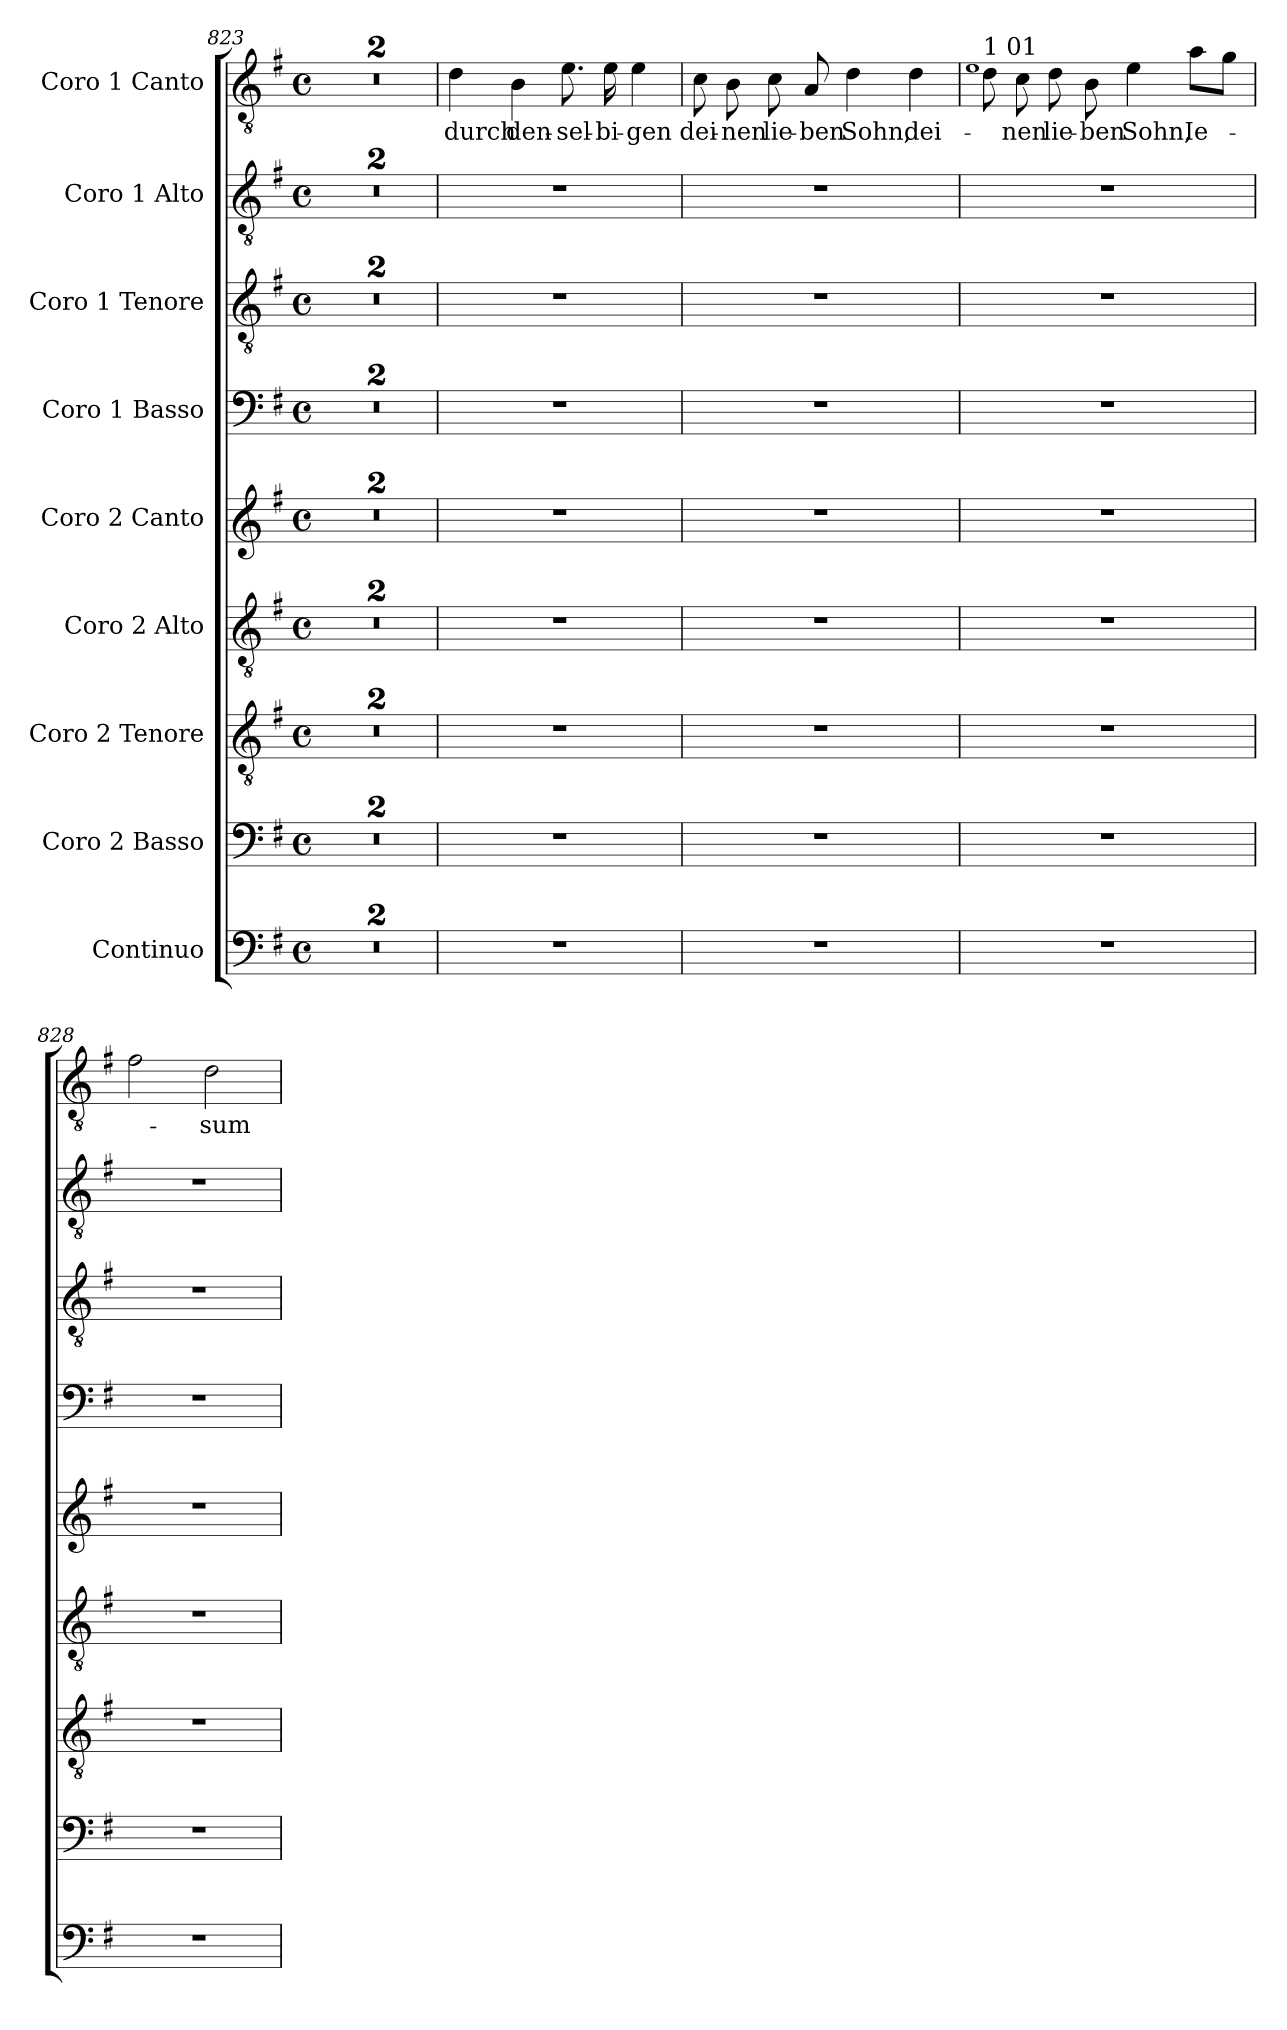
**kern	**kern	**kern	**kern	**kern	**kern	**kern	**kern	**kern	**text
*part9	*part8	*part7	*part6	*part5	*part4	*part3	*part2	*part1	*part1
*staff9	*staff8	*staff7	*staff6	*staff5	*staff4	*staff3	*staff2	*staff1	*staff1
*I"Continuo	*I"Coro 2  Basso	*I"Coro 2  Tenore	*I"Coro 2  Alto	*I"Coro 2  Canto	*I"Coro 1  Basso	*I"Coro 1  Tenore	*I"Coro 1  Alto	*I"Coro 1  Canto	*
*clefF4	*clefF4	*clefGv2	*clefGv2	*clefG2	*clefF4	*clefGv2	*clefGv2	*clefGv2	*
*k[f#]	*k[f#]	*k[f#]	*k[f#]	*k[f#]	*k[f#]	*k[f#]	*k[f#]	*k[f#]	*
*G:	*G:	*G:	*G:	*G:	*G:	*G:	*G:	*G:	*
*M4/4	*M4/4	*M4/4	*M4/4	*M4/4	*M4/4	*M4/4	*M4/4	*M4/4	*
*met(c)	*met(c)	*met(c)	*met(c)	*met(c)	*met(c)	*met(c)	*met(c)	*met(c)	*
=823	=823	=823	=823	=823	=823	=823	=823	=823	=823
1r	1r	1r	1r	1r	1r	1r	1r	1r	.
=824	=824	=824	=824	=824	=824	=824	=824	=824	=824
1r	1r	1r	1r	1r	1r	1r	1r	1r	.
=825	=825	=825	=825	=825	=825	=825	=825	=825	=825
!	!	!	!	!	!	!	!	!	!LO:LY:b:cj
1r	1r	1r	1r	1r	1r	1r	1r	4d\	durch
!	!	!	!	!	!	!	!	!	!LO:LY:b:cj
.	.	.	.	.	.	.	.	4B\	den-
!	!	!	!	!	!	!	!	!	!LO:LY:b:cj
.	.	.	.	.	.	.	.	8.e\	-sel-
!	!	!	!	!	!	!	!	!	!LO:LY:b
.	.	.	.	.	.	.	.	16e\	-bi-
!	!	!	!	!	!	!	!	!	!LO:LY:b:cj
.	.	.	.	.	.	.	.	4e\	-gen
=826	=826	=826	=826	=826	=826	=826	=826	=826	=826
!	!	!	!	!	!	!	!	!	!LO:LY:b:cj
1r	1r	1r	1r	1r	1r	1r	1r	8c\	dei-
!	!	!	!	!	!	!	!	!	!LO:LY:b:cj
.	.	.	.	.	.	.	.	8B\	-nen
!	!	!	!	!	!	!	!	!	!LO:LY:b:cj
.	.	.	.	.	.	.	.	8c\	lie-
!	!	!	!	!	!	!	!	!	!LO:LY:b:cj
.	.	.	.	.	.	.	.	8A/	-ben
!	!	!	!	!	!	!	!	!	!LO:LY:b:cj
.	.	.	.	.	.	.	.	4d\	Sohn,
!	!	!	!	!	!	!	!	!	!LO:LY:b:cj
.	.	.	.	.	.	.	.	4d\	dei-
!!LO:LB:g=z
=827	=827	=827	=827	=827	=827	=827	=827	=827	=827
.	.	.	.	.	.	.	.	1qe/	.
!	!	!	!	!	!	!	!	!LO:TX:a:t=1 01	!
1r	1r	1r	1r	1r	1r	1r	1r	8d\	.
!	!	!	!	!	!	!	!	!	!LO:LY:b:cj
.	.	.	.	.	.	.	.	8c\	-nen
!	!	!	!	!	!	!	!	!	!LO:LY:b
.	.	.	.	.	.	.	.	8d\	lie-
!	!	!	!	!	!	!	!	!	!LO:LY:b:rj
.	.	.	.	.	.	.	.	8B\	-ben
!	!	!	!	!	!	!	!	!	!LO:LY:b:cj
.	.	.	.	.	.	.	.	4e\	Sohn,
!	!	!	!	!	!	!	!	!	!LO:LY:b:cj
.	.	.	.	.	.	.	.	8a\L	Ie-
.	.	.	.	.	.	.	.	8g\J	.
=828	=828	=828	=828	=828	=828	=828	=828	=828	=828
1r	1r	1r	1r	1r	1r	1r	1r	2f#\	.
!	!	!	!	!	!	!	!	!	!LO:LY:b:cj
.	.	.	.	.	.	.	.	2d\	-sum
=	=	=	=	=	=	=	=	=	=
*-	*-	*-	*-	*-	*-	*-	*-	*-	*-
